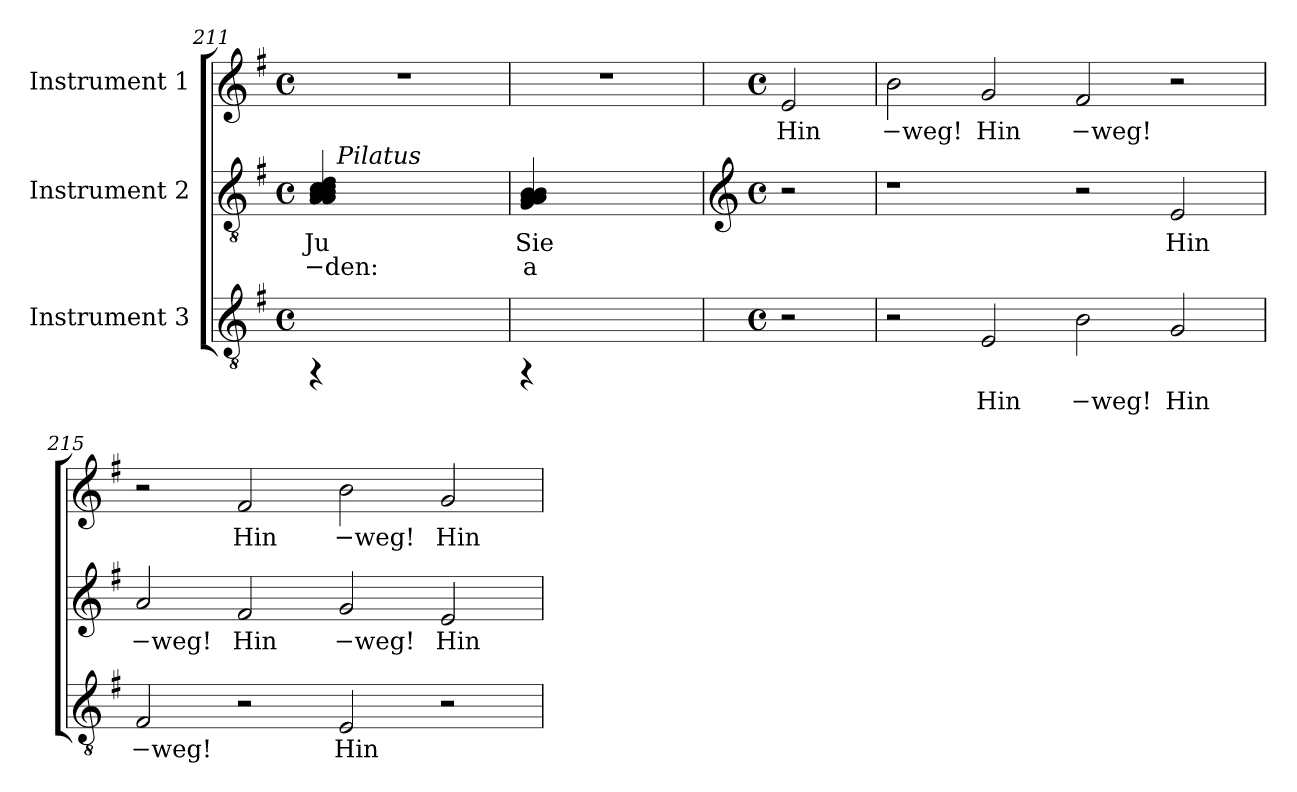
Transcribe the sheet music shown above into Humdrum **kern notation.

**kern	**text	**kern	**text	**text	**kern	**text
*part3	*part3	*part2	*part2	*part2	*part1	*part1
*staff3	*staff3	*staff2	*staff2	*staff2	*staff1	*staff1
*I"Instrument 3	*	*I"Instrument 2	*	*	*I"Instrument 1	*
!!LO:LB:g=z
*clefGv2	*	*clefGv2	*	*	*clefG2	*
*k[f#]	*	*k[f#]	*	*	*k[f#]	*
*G:	*	*G:	*	*	*G:	*
*M4/4	*	*M4/4	*	*	*M4/4	*
*met(c)	*	*met(c)	*	*	*met(c)	*
=211	=211	=211	=211	=211	=211	=211
!	!	!	!LO:LY:b:rj	!LO:LY:b:rj	!	!
*	*	*^	*	*	*	*
4rFF	.	4d/ 4c/ 4c/ 4B/ 4A/ 4A/ 4A/ 4B/	16ryy	Ju	−den:	1r	.
!	!	!	!LO:TX:a:i:t=Pilatus	!	!	!	!
.	.	.	2...ryy	.	.	.	.
2.ryy	.	2.ryy	.	.	.	.	.
=212	=212	=212	=212	=212	=212	=212	=212
!	!	!	!	!LO:LY:b:rj	!LO:LY:b:rj	!	!
*	*	*v	*v	*	*	*	*
4rFF	.	4B/ 4B/ 4A/ 4G/ 4A/	Sie	a	1r	.
2.ryy	.	2.ryy	.	.	.	.
!!LO:LB:g=z
=213	=213	=213	=213	=213	=213	=213
*	*	*clefG2	*	*	*	*
*M4/4	*	*M4/4	*	*	*M4/4	*
*met(c)	*	*met(c)	*	*	*met(c)	*
!	!	!	!	!	!	!LO:LY:b:cj
2r	.	2r	.	.	2e/	Hin
=214	=214	=214	=214	=214	=214	=214
!	!	!	!	!	!	!LO:LY:b:cj
2r	.	1r	.	.	2b\	−weg!
!	!LO:LY:b:cj	!	!	!	!	!LO:LY:b:cj
2E/	Hin	.	.	.	2g/	Hin
!	!LO:LY:b:cj	!	!	!	!	!LO:LY:b:cj
2B\	−weg!	2r	.	.	2f#/	−weg!
!	!LO:LY:b:cj	!	!LO:LY:b:rj	!	!	!
2G/	Hin	2e/	Hin	.	2r	.
=215	=215	=215	=215	=215	=215	=215
!	!LO:LY:b:cj	!	!LO:LY:b:rj	!	!	!
2F#/	−weg!	2a/	−weg!	.	2r	.
!	!	!	!LO:LY:b:rj	!	!	!LO:LY:b:cj
2r	.	2f#/	Hin	.	2f#/	Hin
!	!LO:LY:b:cj	!	!LO:LY:b:rj	!	!	!LO:LY:b:cj
2E/	Hin	2g/	−weg!	.	2b\	−weg!
!	!	!	!LO:LY:b:rj	!	!	!LO:LY:b:cj
2r	.	2e/	Hin	.	2g/	Hin
=	=	=	=	=	=	=
*-	*-	*-	*-	*-	*-	*-
